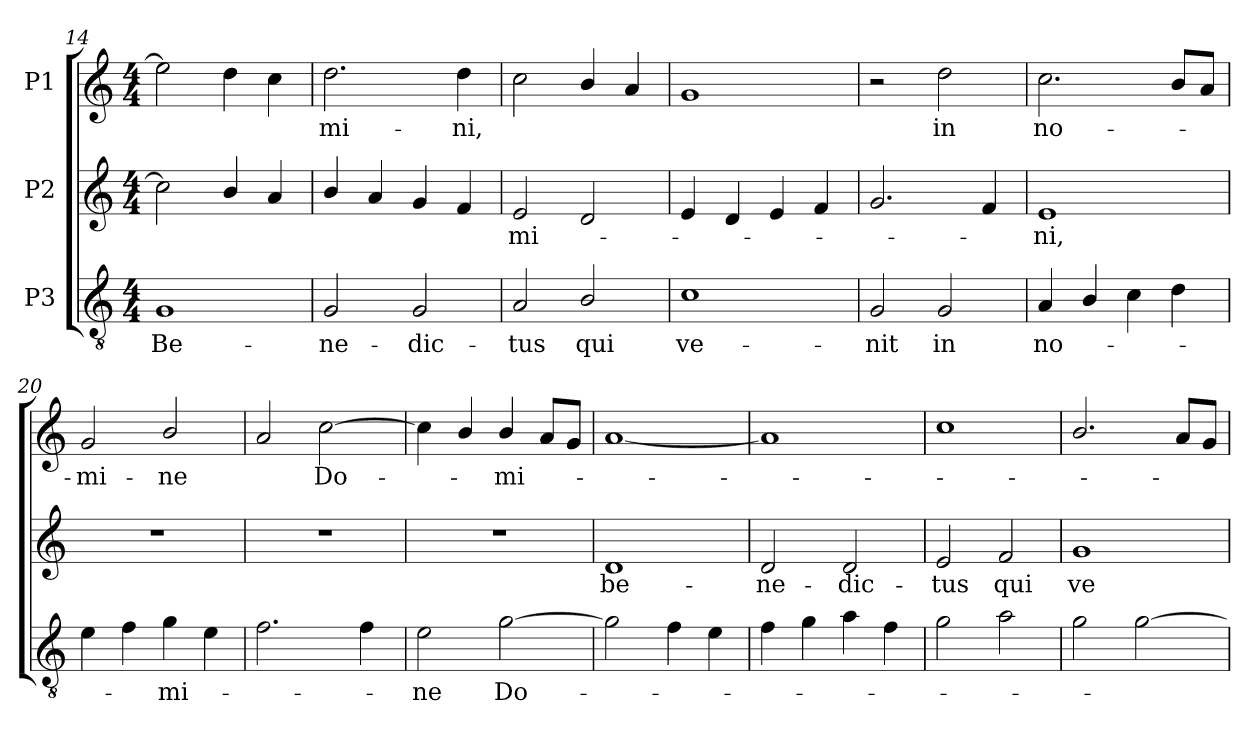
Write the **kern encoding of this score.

**kern	**text	**kern	**text	**kern	**text
*part3	*part3	*part2	*part2	*part1	*part1
*staff3	*staff3	*staff2	*staff2	*staff1	*staff1
*I"P3	*	*I"P2	*	*I"P1	*
*clefGv2	*	*clefG2	*	*clefG2	*
*ITrd7c12	*	*	*	*	*
*k[]	*	*k[]	*	*k[]	*
*C:	*	*C:	*	*C:	*
*M4/4	*	*M4/4	*	*M4/4	*
=14	=14	=14	=14	=14	=14
!	!LO:LY:b:color=#000000	!	!	!	!
1GGi	Be-	2cci\]	.	2eei\]	.
.	.	4bi/	.	4ddi\	.
.	.	4ai/	.	4cci\	.
!!LO:LB:g=z
=15	=15	=15	=15	=15	=15
!	!LO:LY:b:color=#000000	!	!	!	!
!	!	!	!	!	!LO:LY:b:color=#000000
2GGi/	-ne-	4bi/	.	2.ddi\	-mi-
.	.	4ai/	.	.	.
!	!LO:LY:b:color=#000000	!	!	!	!
2GGi/	-dic-	4gi/	.	.	.
!	!	!	!	!	!LO:LY:b:color=#000000
.	.	4fi/	.	4ddi\	-ni,
=16	=16	=16	=16	=16	=16
!	!LO:LY:b:color=#000000	!	!	!	!
!	!	!	!LO:LY:b:color=#000000	!	!
2AAi/	-tus	2ei/	-mi-	2cci\	.
!	!LO:LY:b:color=#000000	!	!	!	!
2BBi/	qui	2di/	.	4bi/	.
.	.	.	.	4ai/	.
=17	=17	=17	=17	=17	=17
!	!LO:LY:b:color=#000000	!	!	!	!
1Ci	ve-	4ei/	.	1gi	.
.	.	4di/	.	.	.
.	.	4ei/	.	.	.
.	.	4fi/	.	.	.
=18	=18	=18	=18	=18	=18
!	!LO:LY:b:color=#000000	!	!	!	!
2GGi/	-nit	2.gi/	.	2r	.
!	!LO:LY:b:color=#000000	!	!	!	!
!	!	!	!	!	!LO:LY:b:color=#000000
2GGi/	in	.	.	2ddi\	in
.	.	4fi/	.	.	.
=19	=19	=19	=19	=19	=19
!	!LO:LY:b:color=#000000	!	!	!	!
!	!	!	!LO:LY:b:color=#000000	!	!
!	!	!	!	!	!LO:LY:b:color=#000000
4AAi/	no-	1ei	-ni,	2.cci\	no-
4BBi/	.	.	.	.	.
4Ci\	.	.	.	.	.
4Di\	.	.	.	8bi/L	.
.	.	.	.	8ai/J	.
=20	=20	=20	=20	=20	=20
!	!	!	!	!	!LO:LY:b:color=#000000
4Ei\	.	1r	.	2gi/	-mi-
4Fi\	.	.	.	.	.
!	!LO:LY:b:color=#000000	!	!	!	!
!	!	!	!	!	!LO:LY:b:color=#000000
4Gi\	-mi-	.	.	2bi/	-ne
4Ei\	.	.	.	.	.
!!LO:LB:g=z
=21	=21	=21	=21	=21	=21
2.Fi\	.	1r	.	2ai/	.
!	!	!	!	!	!LO:LY:b:color=#000000
.	.	.	.	[2cci\	Do-
4Fi\	.	.	.	.	.
=22	=22	=22	=22	=22	=22
!	!LO:LY:b:color=#000000	!	!	!	!
2Ei\	-ne	1r	.	4cci\]	.
.	.	.	.	4bi/	.
!	!LO:LY:b:color=#000000	!	!	!	!
!	!	!	!	!	!LO:LY:b:color=#000000
[2Gi\	Do-	.	.	4bi/	-mi-
.	.	.	.	8ai/L	.
.	.	.	.	8gi/J	.
=23	=23	=23	=23	=23	=23
!	!	!	!LO:LY:b:color=#000000	!	!
2Gi\]	.	1di	be-	[1ai	.
4Fi\	.	.	.	.	.
4Ei\	.	.	.	.	.
=24	=24	=24	=24	=24	=24
!	!	!	!LO:LY:b:color=#000000	!	!
4Fi\	.	2di/	-ne-	1ai]	.
4Gi\	.	.	.	.	.
!	!	!	!LO:LY:b:color=#000000	!	!
4Ai\	.	2di/	-dic-	.	.
4Fi\	.	.	.	.	.
=25	=25	=25	=25	=25	=25
!	!	!	!LO:LY:b:color=#000000	!	!
2Gi\	.	2ei/	-tus	1cci	.
!	!	!	!LO:LY:b:color=#000000	!	!
2Ai\	.	2fi/	qui	.	.
=26	=26	=26	=26	=26	=26
!	!	!	!LO:LY:b:color=#000000	!	!
2Gi\	.	1gi	ve-	2.bi/	.
[2Gi\	.	.	.	.	.
.	.	.	.	8ai/L	.
.	.	.	.	8gi/J	.
=	=	=	=	=	=
*-	*-	*-	*-	*-	*-
